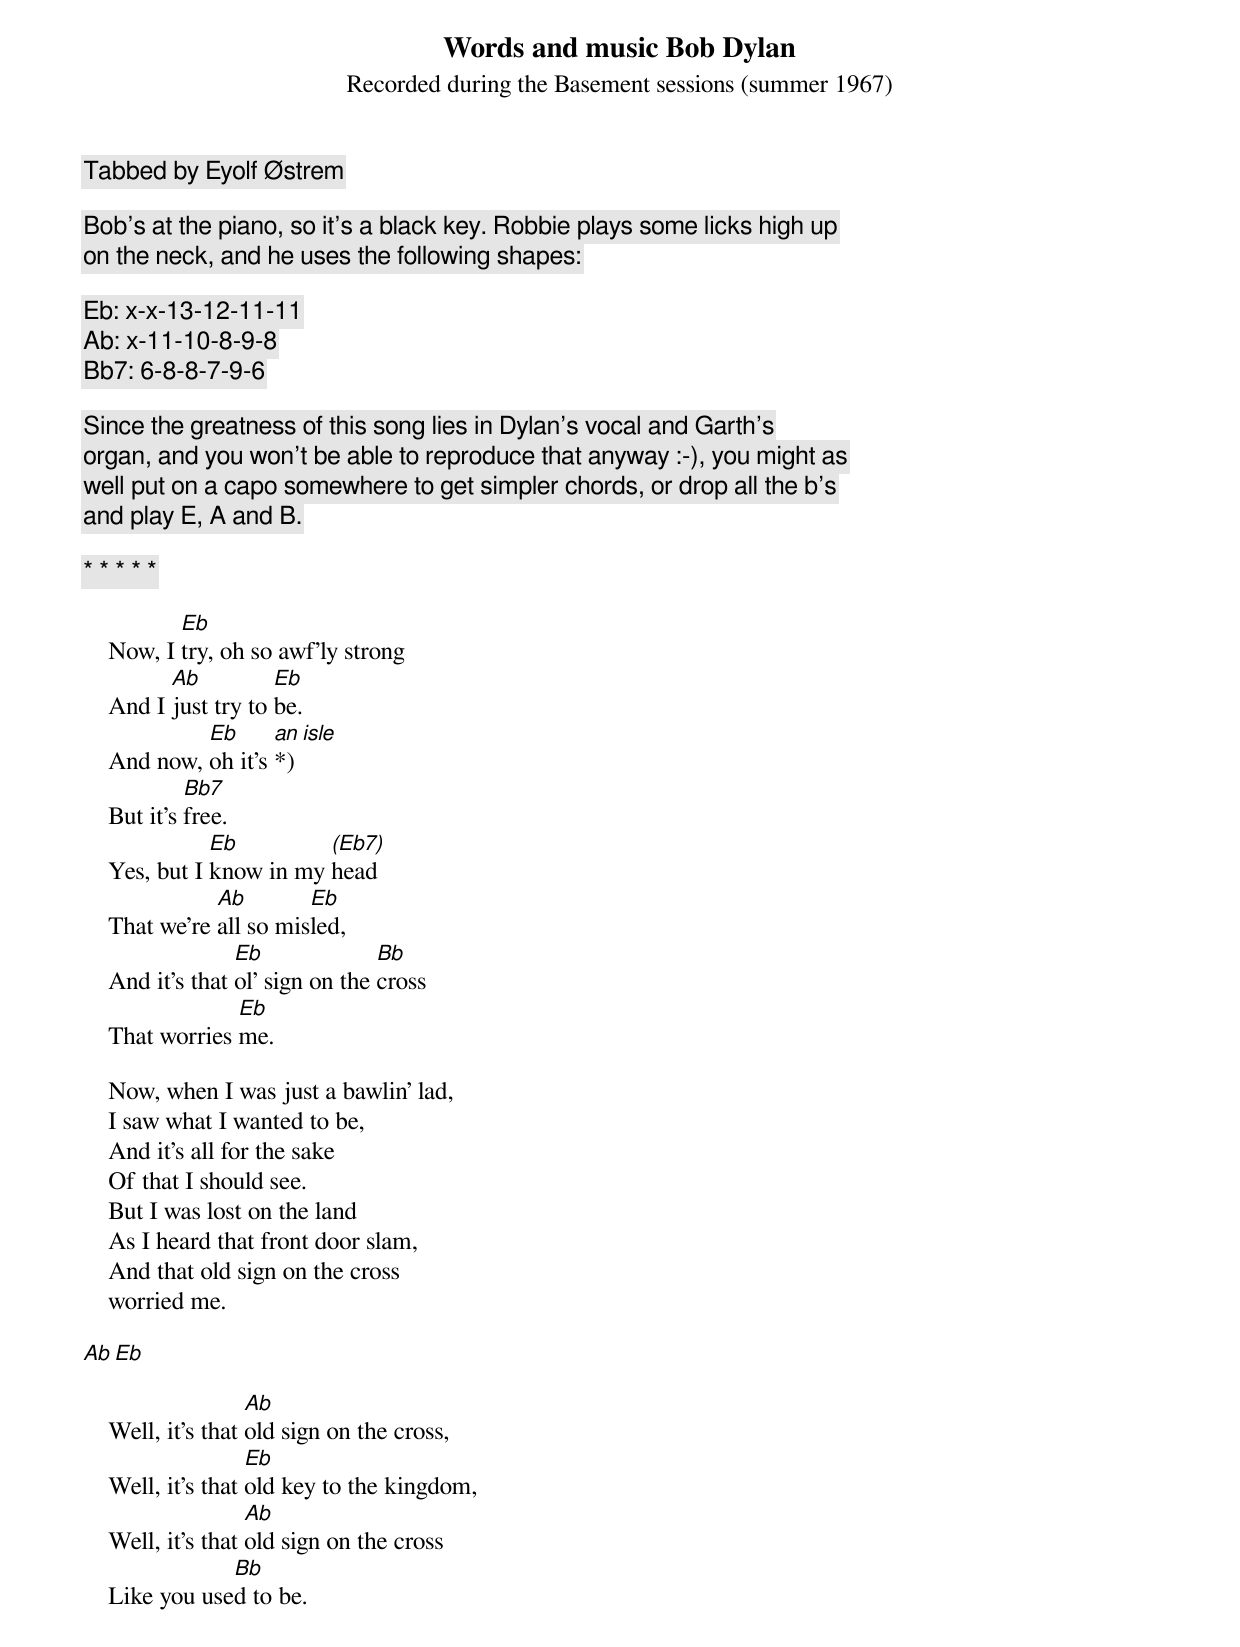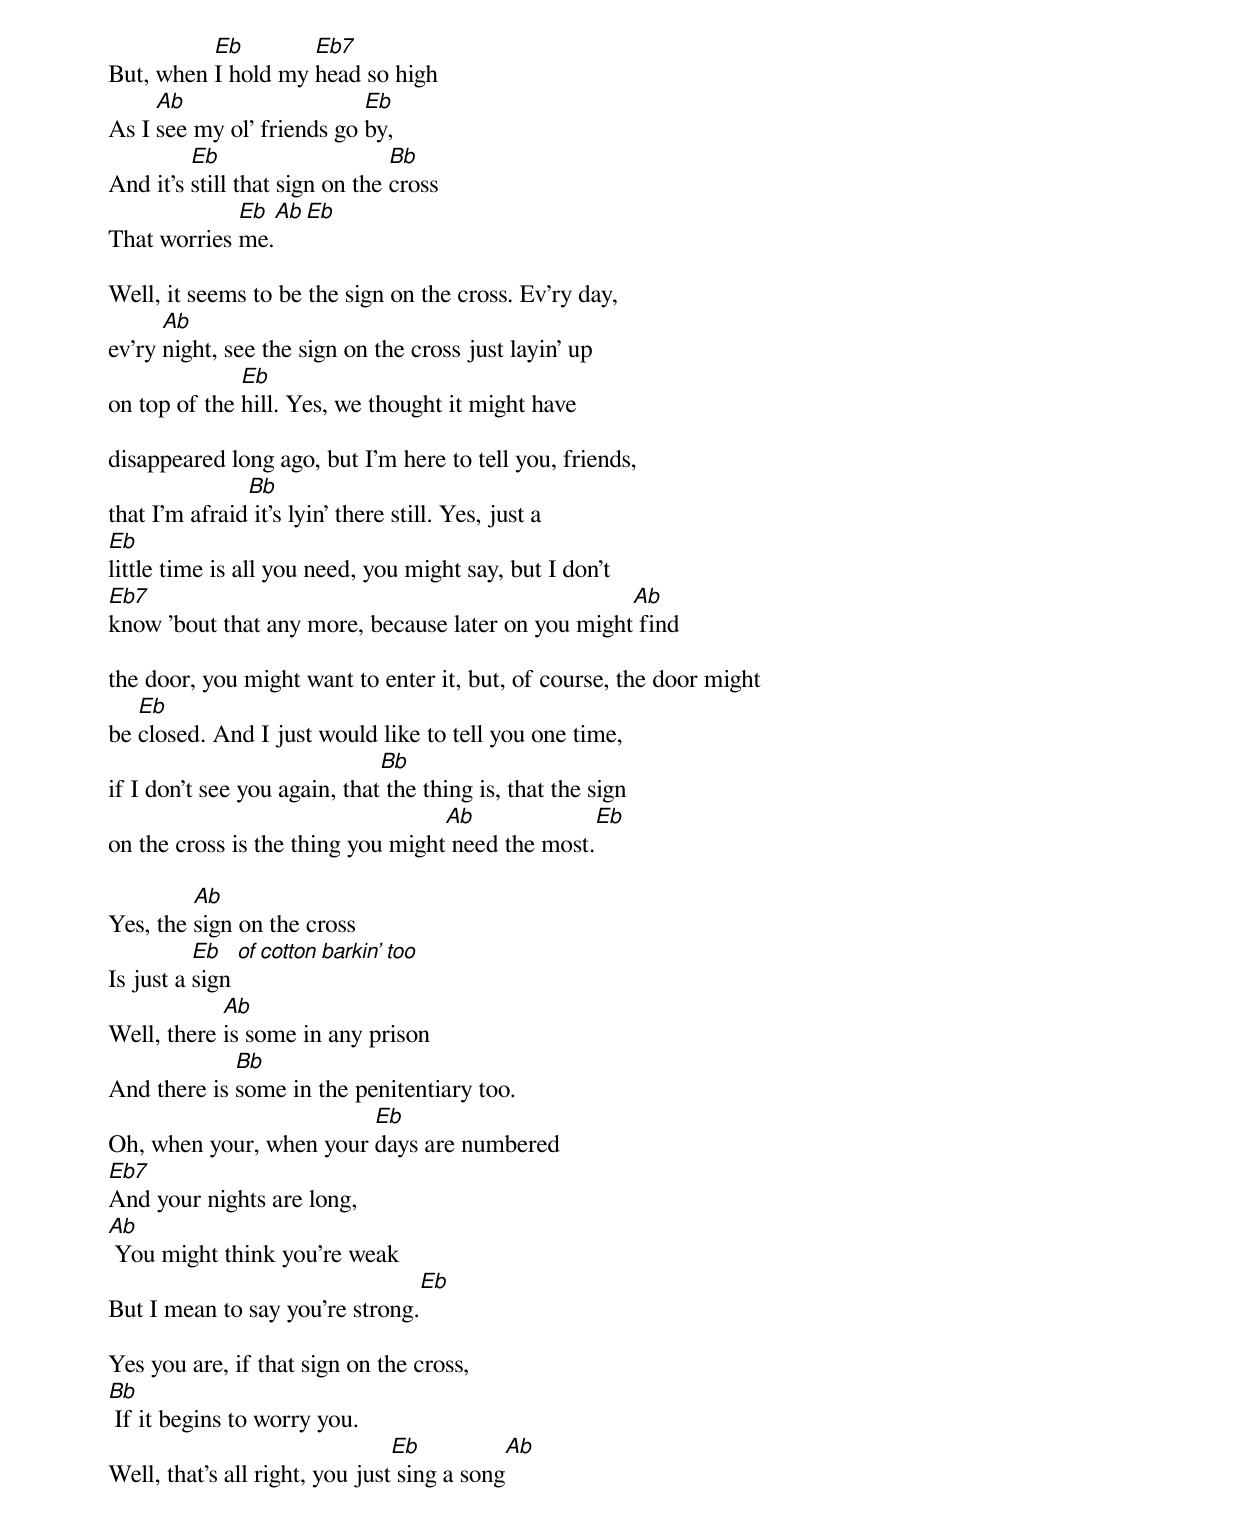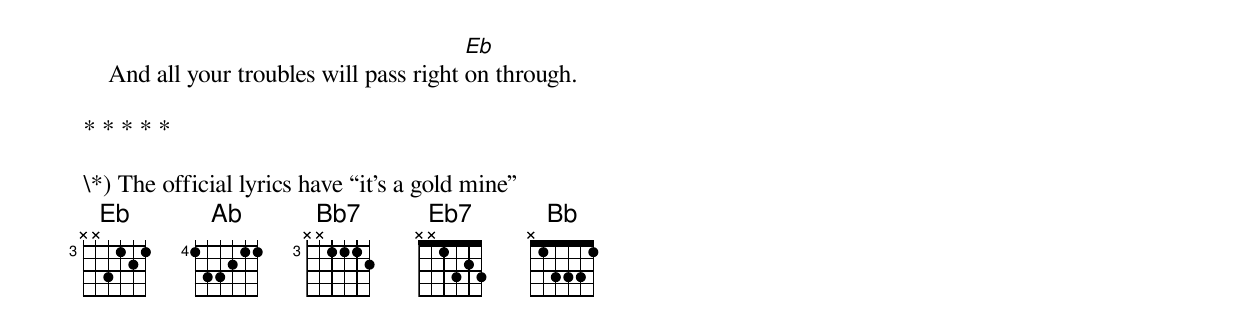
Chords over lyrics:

Words and music Bob Dylan
Recorded during the Basement sessions (summer 1967)
Tabbed by Eyolf Østrem

Bob's at the piano, so it's a black key. Robbie plays some licks high up
on the neck, and he uses the following shapes:

Eb: x-x-13-12-11-11
Ab: x-11-10-8-9-8
Bb7: 6-8-8-7-9-6

Since the greatness of this song lies in Dylan's vocal and Garth's
organ, and you won't be able to reproduce that anyway :-), you might as
well put on a capo somewhere to get simpler chords, or drop all the b's
and play E, A and B.

* * * * *

           Eb
    Now, I try, oh so awf'ly strong
          Ab          Eb
    And I just try to be.
             Eb
    And now, oh it's [an isle]*)
             Bb7
    But it's free.
               Eb         (Eb7)
    Yes, but I know in my head
               Ab        Eb
    That we're all so misled,
                  Eb              Bb
    And it's that ol' sign on the cross
                 Eb
    That worries me.

    Now, when I was just a bawlin' lad,
    I saw what I wanted to be,
    And it's all for the sake
    Of that I should see.
    But I was lost on the land
    As I heard that front door slam,
    And that old sign on the cross
    worried me.

    Ab   Eb

                    Ab
    Well, it's that old sign on the cross,
                    Eb
    Well, it's that old key to the kingdom,
                    Ab
    Well, it's that old sign on the cross
                Bb
    Like you used to be.
              Eb        Eb7
    But, when I hold my head so high
         Ab                    Eb
    As I see my ol' friends go by,
             Eb                     Bb
    And it's still that sign on the cross
                 Eb    Ab    Eb
    That worries me.

    Well, it seems to be the sign on the cross. Ev'ry day,
          Ab
    ev'ry night, see the sign on the cross just layin' up
                  Eb
    on top of the hill. Yes, we thought it might have

    disappeared long ago, but I'm here to tell you, friends,
                   Bb
    that I'm afraid it's lyin' there still. Yes, just a
    Eb
    little time is all you need, you might say, but I don't
    Eb7                                                 Ab
    know 'bout that any more, because later on you might find

    the door, you might want to enter it, but, of course, the door might
       Eb
    be closed. And I just would like to tell you one time,
                                  Bb
    if I don't see you again, that the thing is, that the sign
                                       Ab                    Eb
    on the cross is the thing you might need the most.

             Ab
    Yes, the sign on the cross
              Eb
    Is just a sign [of cotton barkin' too]
                Ab
    Well, there is some in any prison
                 Bb
    And there is some in the penitentiary too.
                             Eb
    Oh, when your, when your days are numbered
    Eb7
    And your nights are long,
    Ab
     You might think you're weak
                                     Eb
    But I mean to say you're strong.

    Yes you are, if that sign on the cross,
    Bb
     If it begins to worry you.
                                    Eb           Ab
    Well, that's all right, you just sing a song
                                          Eb
    And all your troubles will pass right on through.

* * * * *

\*) The official lyrics have “it's a gold mine”
